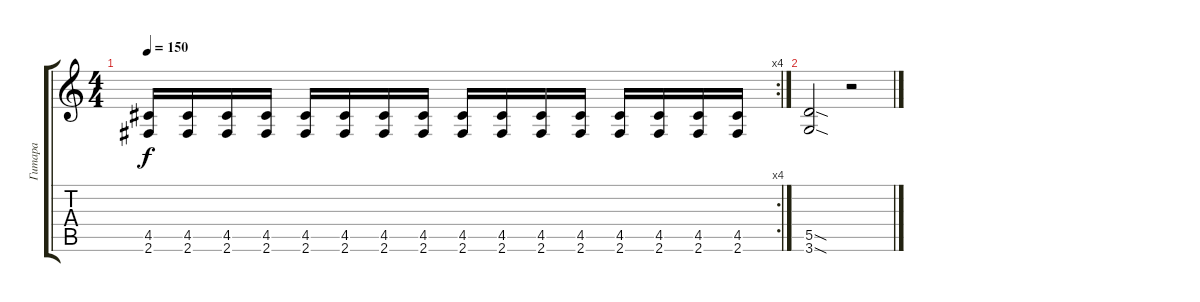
\track ("Гитара" "Гитара") {instrument distortionguitar}
\staff {score tabs}
\tuning (E4 B3 G3 D3 A2 E2) {hide}
\rc 4
\ts (4 4)
\tempo 150
\clef g2
\ks c
(4.5 2.6).16{dy f} (4.5 2.6).16 (4.5 2.6).16 (4.5 2.6).16 (4.5 2.6).16 (4.5 2.6).16 (4.5 2.6).16 (4.5 2.6).16 (4.5 2.6).16 (4.5 2.6).16 (4.5 2.6).16 (4.5 2.6).16 (4.5 2.6).16 (4.5 2.6).16 (4.5 2.6).16 (4.5 2.6).16 |
(5.5{sod} 3.6{sod}).2 r.2
